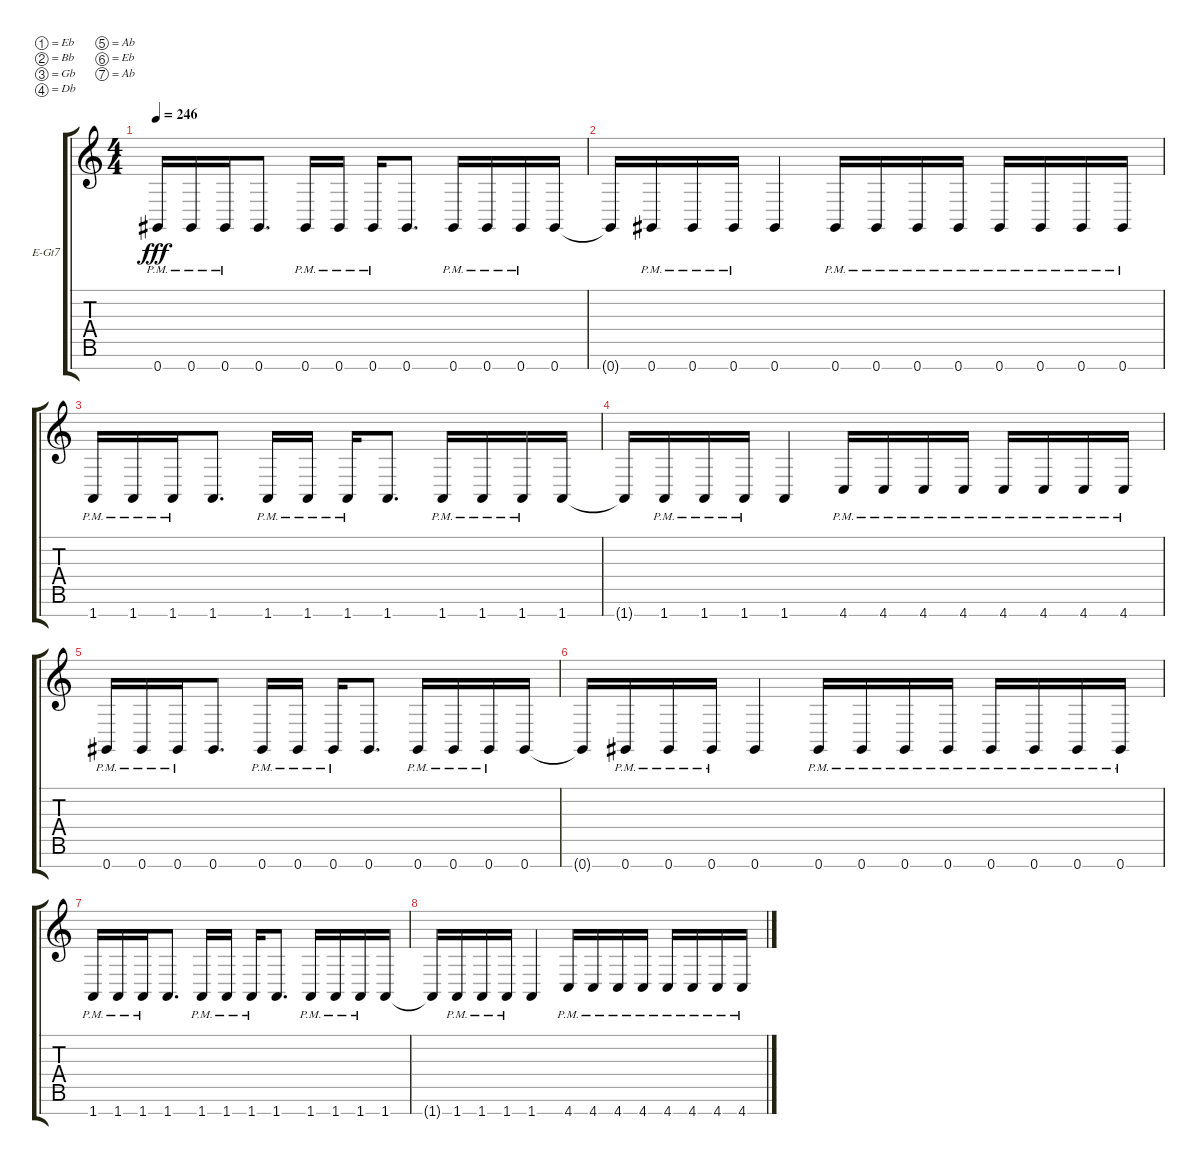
\bracketExtendMode groupsimilarinstruments
\firstSystemTrackNameOrientation horizontal
\otherSystemsTrackNameOrientation horizontal
\track ("Guitar 2" "E-Gt7") {instrument distortionguitar}
\staff {score tabs}
\tuning (Eb4 Bb3 Gb3 Db3 Ab2 Eb2 Ab1)
\ts (4 4)
\tempo 246
\clef g2
\ks c
0.7{pm}.16{dy fff} 0.7{pm}.16 0.7{pm}.16 0.7.8{d} 0.7{pm}.16 0.7{pm}.16 0.7{pm}.16 0.7.8{d} 0.7{pm}.16 0.7{pm}.16 0.7{pm}.16 0.7.16 |
0.7{t}.16 0.7{pm}.16 0.7{pm}.16 0.7{pm}.16 0.7.4 0.7{pm}.16 0.7{pm}.16 0.7{pm}.16 0.7{pm}.16 0.7{pm}.16 0.7{pm}.16 0.7{pm}.16 0.7{pm}.16 |
1.7{pm}.16 1.7{pm}.16 1.7{pm}.16 1.7.8{d} 1.7{pm}.16 1.7{pm}.16 1.7{pm}.16 1.7.8{d} 1.7{pm}.16 1.7{pm}.16 1.7{pm}.16 1.7.16 |
1.7{t}.16 1.7{pm}.16 1.7{pm}.16 1.7{pm}.16 1.7.4 4.7{pm}.16 4.7{pm}.16 4.7{pm}.16 4.7{pm}.16 4.7{pm}.16 4.7{pm}.16 4.7{pm}.16 4.7{pm}.16 |
0.7{pm}.16 0.7{pm}.16 0.7{pm}.16 0.7.8{d} 0.7{pm}.16 0.7{pm}.16 0.7{pm}.16 0.7.8{d} 0.7{pm}.16 0.7{pm}.16 0.7{pm}.16 0.7.16 |
0.7{t}.16 0.7{pm}.16 0.7{pm}.16 0.7{pm}.16 0.7.4 0.7{pm}.16 0.7{pm}.16 0.7{pm}.16 0.7{pm}.16 0.7{pm}.16 0.7{pm}.16 0.7{pm}.16 0.7{pm}.16 |
1.7{pm}.16 1.7{pm}.16 1.7{pm}.16 1.7.8{d} 1.7{pm}.16 1.7{pm}.16 1.7{pm}.16 1.7.8{d} 1.7{pm}.16 1.7{pm}.16 1.7{pm}.16 1.7.16 |
1.7{t}.16 1.7{pm}.16 1.7{pm}.16 1.7{pm}.16 1.7.4 4.7{pm}.16 4.7{pm}.16 4.7{pm}.16 4.7{pm}.16 4.7{pm}.16 4.7{pm}.16 4.7{pm}.16 4.7{pm}.16
